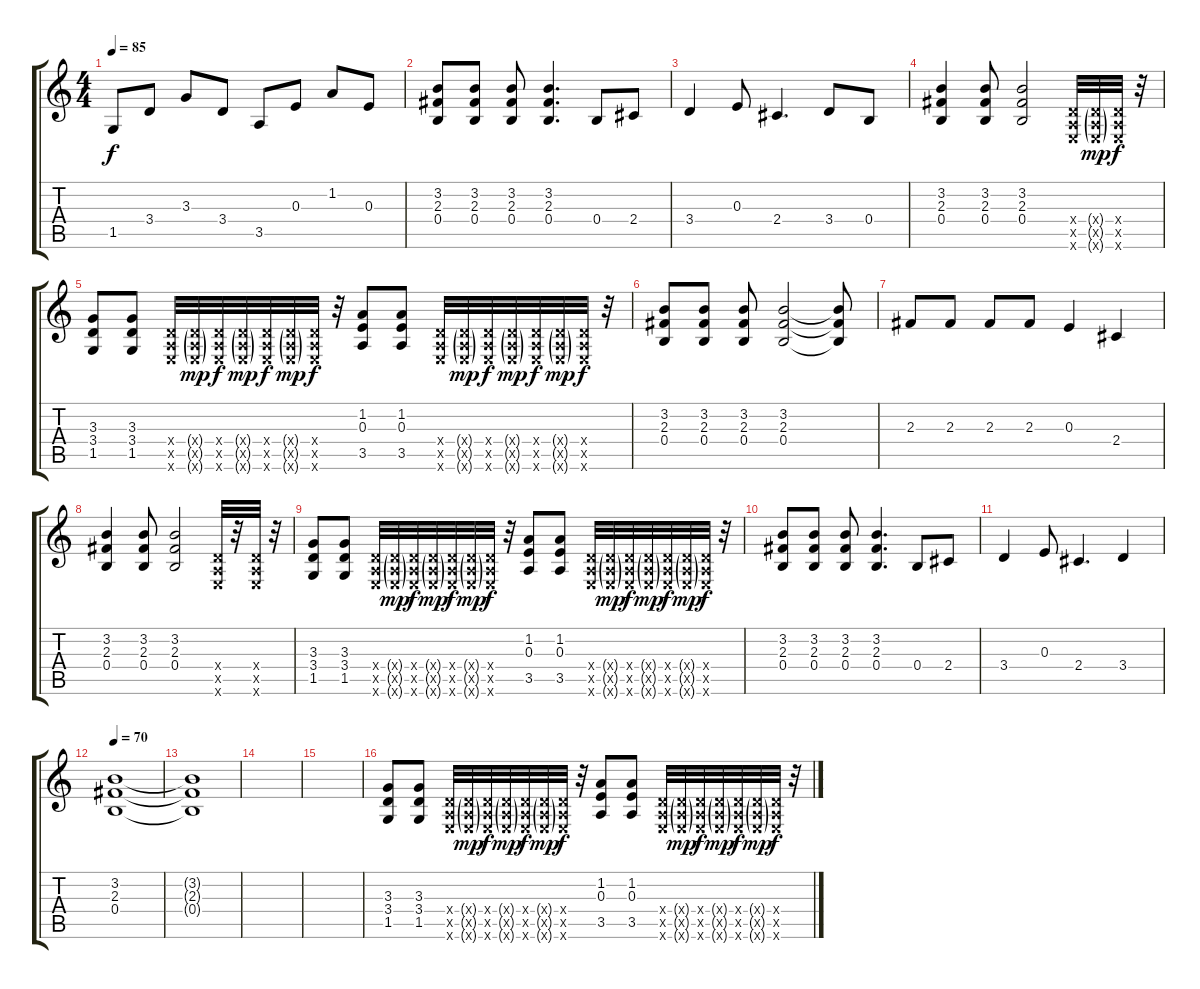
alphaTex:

\track "" {instrument acousticguitarnylon}
\staff {score tabs}
\tuning (Db4 Ab3 E3 B2 Gb2 Db2) {hide}
\ts (4 4)
\tempo 85
\clef g2
\ks c
1.5.8{dy f} 3.4.8 3.3.8 3.4.8 3.5.8 0.3.8 1.2.8 0.3.8 |
(3.2 2.3 0.4).8 (3.2 2.3 0.4).8 (3.2 2.3 0.4).8 (3.2 2.3 0.4).4{d} 0.4.8 2.4.8 |
3.4.4 0.3.8 2.4.4{d} 3.4.8 0.4.8 |
(3.2 2.3 0.4).4 (3.2 2.3 0.4).8 (3.2 2.3 0.4).2 (3.4{x} 3.5{x} 3.6{x}).32 (3.4{g x} 3.5{g x} 3.6{g x}).32{dy mp} (3.4{x} 3.5{x} 3.6{x}).32{dy f} r.32 |
(3.3 3.4 1.5).8 (3.3 3.4 1.5).8 (3.4{x} 3.5{x} 3.6{x}).32 (3.4{g x} 3.5{g x} 3.6{g x}).32{dy mp} (3.4{x} 3.5{x} 3.6{x}).32{dy f} (3.4{g x} 3.5{g x} 3.6{g x}).32{dy mp} (3.4{x} 3.5{x} 3.6{x}).32{dy f} (3.4{g x} 3.5{g x} 3.6{g x}).32{dy mp} (3.4{x} 3.5{x} 3.6{x}).32{dy f} r.32 (1.2 0.3 3.5).8 (1.2 0.3 3.5).8 (3.4{x} 3.5{x} 3.6{x}).32 (3.4{g x} 3.5{g x} 3.6{g x}).32{dy mp} (3.4{x} 3.5{x} 3.6{x}).32{dy f} (3.4{g x} 3.5{g x} 3.6{g x}).32{dy mp} (3.4{x} 3.5{x} 3.6{x}).32{dy f} (3.4{g x} 3.5{g x} 3.6{g x}).32{dy mp} (3.4{x} 3.5{x} 3.6{x}).32{dy f} r.32 |
(3.2 2.3 0.4).8 (3.2 2.3 0.4).8 (3.2 2.3 0.4).8 (3.2 2.3 0.4).2 (3.2{t} 2.3{t} 0.4{t}).8 |
2.3.8 2.3.8 2.3.8 2.3.8 0.3.4 2.4.4 |
(3.2 2.3 0.4).4 (3.2 2.3 0.4).8 (3.2 2.3 0.4).2 (3.4{x} 3.5{x} 3.6{x}).32 r.32 (3.4{x} 3.5{x} 3.6{x}).32 r.32 |
(3.3 3.4 1.5).8 (3.3 3.4 1.5).8 (3.4{x} 3.5{x} 3.6{x}).32 (3.4{g x} 3.5{g x} 3.6{g x}).32{dy mp} (3.4{x} 3.5{x} 3.6{x}).32{dy f} (3.4{g x} 3.5{g x} 3.6{g x}).32{dy mp} (3.4{x} 3.5{x} 3.6{x}).32{dy f} (3.4{g x} 3.5{g x} 3.6{g x}).32{dy mp} (3.4{x} 3.5{x} 3.6{x}).32{dy f} r.32 (1.2 0.3 3.5).8 (1.2 0.3 3.5).8 (3.4{x} 3.5{x} 3.6{x}).32 (3.4{g x} 3.5{g x} 3.6{g x}).32{dy mp} (3.4{x} 3.5{x} 3.6{x}).32{dy f} (3.4{g x} 3.5{g x} 3.6{g x}).32{dy mp} (3.4{x} 3.5{x} 3.6{x}).32{dy f} (3.4{g x} 3.5{g x} 3.6{g x}).32{dy mp} (3.4{x} 3.5{x} 3.6{x}).32{dy f} r.32 |
(3.2 2.3 0.4).8 (3.2 2.3 0.4).8 (3.2 2.3 0.4).8 (3.2 2.3 0.4).4{d} 0.4.8 2.4.8 |
3.4.4 0.3.8 2.4.4{d} 3.4.4 |
\tempo 70
(3.2 2.3 0.4).1 |
(3.2{t} 2.3{t} 0.4{t}).1 |
|
|
(3.3 3.4 1.5).8 (3.3 3.4 1.5).8 (3.4{x} 3.5{x} 3.6{x}).32 (3.4{g x} 3.5{g x} 3.6{g x}).32{dy mp} (3.4{x} 3.5{x} 3.6{x}).32{dy f} (3.4{g x} 3.5{g x} 3.6{g x}).32{dy mp} (3.4{x} 3.5{x} 3.6{x}).32{dy f} (3.4{g x} 3.5{g x} 3.6{g x}).32{dy mp} (3.4{x} 3.5{x} 3.6{x}).32{dy f} r.32 (1.2 0.3 3.5).8 (1.2 0.3 3.5).8 (3.4{x} 3.5{x} 3.6{x}).32 (3.4{g x} 3.5{g x} 3.6{g x}).32{dy mp} (3.4{x} 3.5{x} 3.6{x}).32{dy f} (3.4{g x} 3.5{g x} 3.6{g x}).32{dy mp} (3.4{x} 3.5{x} 3.6{x}).32{dy f} (3.4{g x} 3.5{g x} 3.6{g x}).32{dy mp} (3.4{x} 3.5{x} 3.6{x}).32{dy f} r.32
